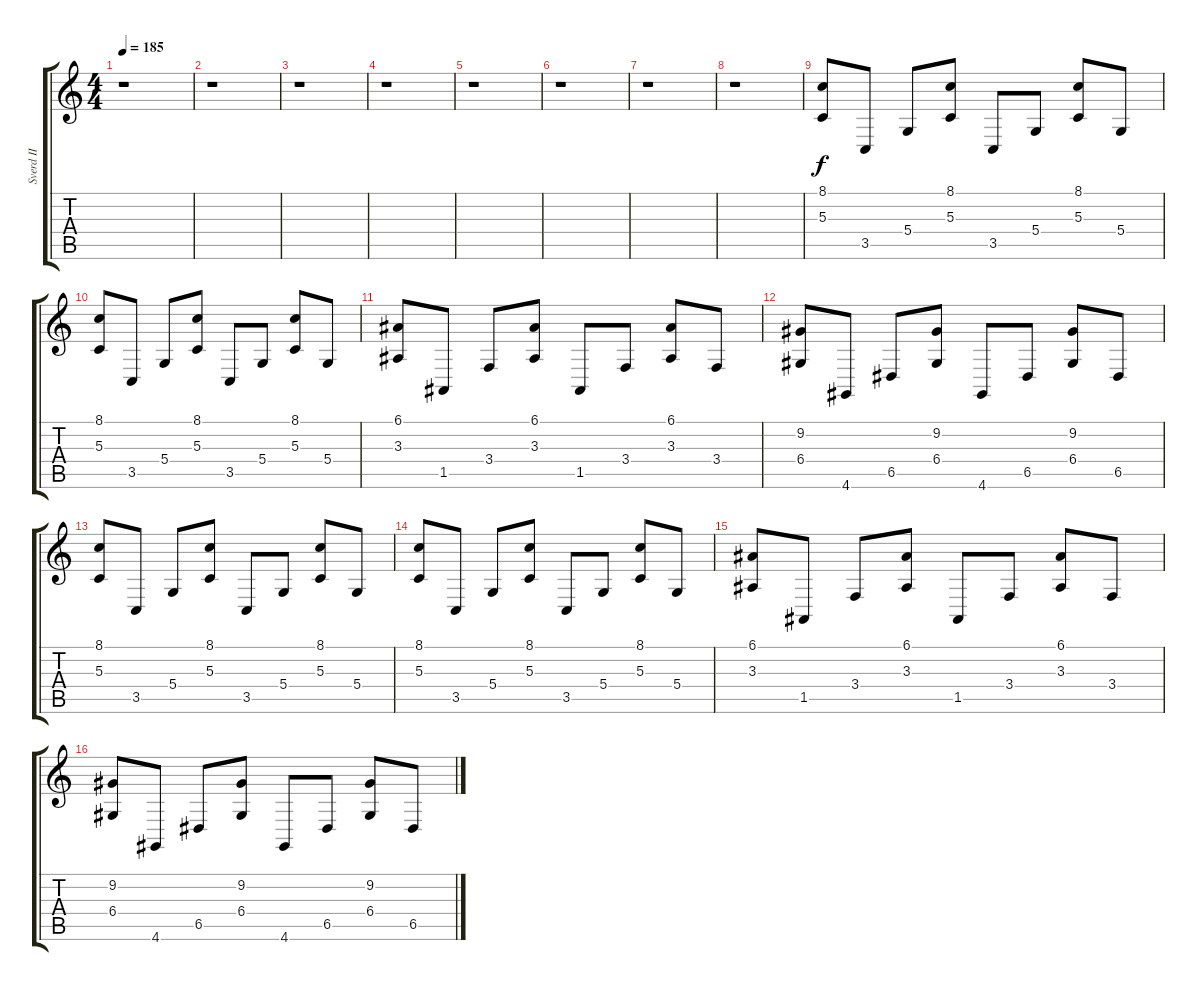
\track ("Sverd II" "Sverd II") {instrument stringensemble1}
\staff {score tabs}
\tuning (E4 B3 G3 D3 A2 E2) {hide}
\ts (4 4)
\tempo 185
\clef g2
\ks c
r.1{dy f} |
r.1 |
r.1 |
r.1 |
r.1 |
r.1 |
r.1 |
r.1 |
(8.1 5.3).8 3.5.8 5.4.8 (8.1 5.3).8 3.5.8 5.4.8 (8.1 5.3).8 5.4.8 |
(8.1 5.3).8 3.5.8 5.4.8 (8.1 5.3).8 3.5.8 5.4.8 (8.1 5.3).8 5.4.8 |
(6.1 3.3).8 1.5.8 3.4.8 (6.1 3.3).8 1.5.8 3.4.8 (6.1 3.3).8 3.4.8 |
(9.2 6.4).8 4.6.8 6.5.8 (9.2 6.4).8 4.6.8 6.5.8 (9.2 6.4).8 6.5.8 |
(8.1 5.3).8 3.5.8 5.4.8 (8.1 5.3).8 3.5.8 5.4.8 (8.1 5.3).8 5.4.8 |
(8.1 5.3).8 3.5.8 5.4.8 (8.1 5.3).8 3.5.8 5.4.8 (8.1 5.3).8 5.4.8 |
(6.1 3.3).8 1.5.8 3.4.8 (6.1 3.3).8 1.5.8 3.4.8 (6.1 3.3).8 3.4.8 |
(9.2 6.4).8 4.6.8 6.5.8 (9.2 6.4).8 4.6.8 6.5.8 (9.2 6.4).8 6.5.8
